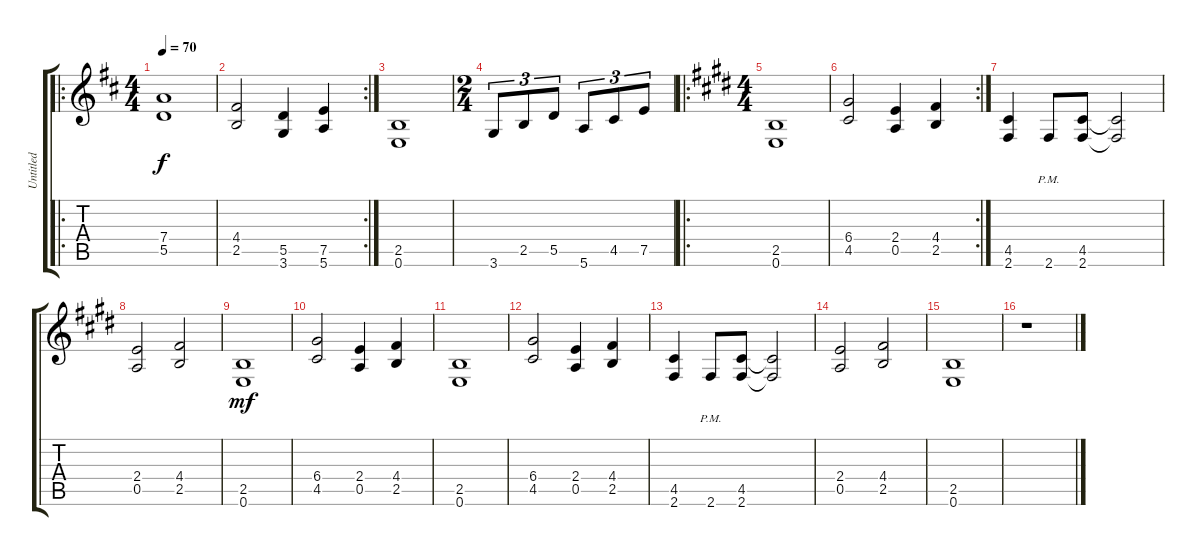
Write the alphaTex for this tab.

\track ("Untitled" "Untitled") {instrument distortionguitar}
\staff {score tabs}
\tuning (E4 B3 G3 D3 A2 E2) {hide}
\ro
\ts (4 4)
\tempo 70
\clef g2
\ks d
(7.4 5.5).1{dy f} |
\rc 2
(4.4 2.5).2 (5.5 3.6).4 (7.5 5.6).4 |
(2.5 0.6).1 |
\ts (2 4)
3.6.8{tu (3 2)} 2.5.8{tu (3 2)} 5.5.8{tu (3 2)} 5.6.8{tu (3 2)} 4.5.8{tu (3 2)} 7.5.8{tu (3 2)} |
\ro
\ts (4 4)
\ks e
(2.5 0.6).1 |
\rc 2
\ks c#minor
(6.4 4.5).2 (2.4 0.5).4 (4.4 2.5).4 |
(4.5 2.6).4 2.6{pm}.8 (4.5 2.6).8 (4.5{t} 2.6{t}).2 |
(2.4 0.5).2 (4.4 2.5).2 |
\ks e
(2.5 0.6).1{dy mf} |
\ks c#minor
(6.4 4.5).2 (2.4 0.5).4 (4.4 2.5).4 |
(2.5 0.6).1 |
\ks e
(6.4 4.5).2 (2.4 0.5).4 (4.4 2.5).4 |
\ks c#minor
(4.5 2.6).4 2.6{pm}.8 (4.5 2.6).8 (4.5{t} 2.6{t}).2 |
(2.4 0.5).2 (4.4 2.5).2 |
(2.5 0.6).1 |
r.1
